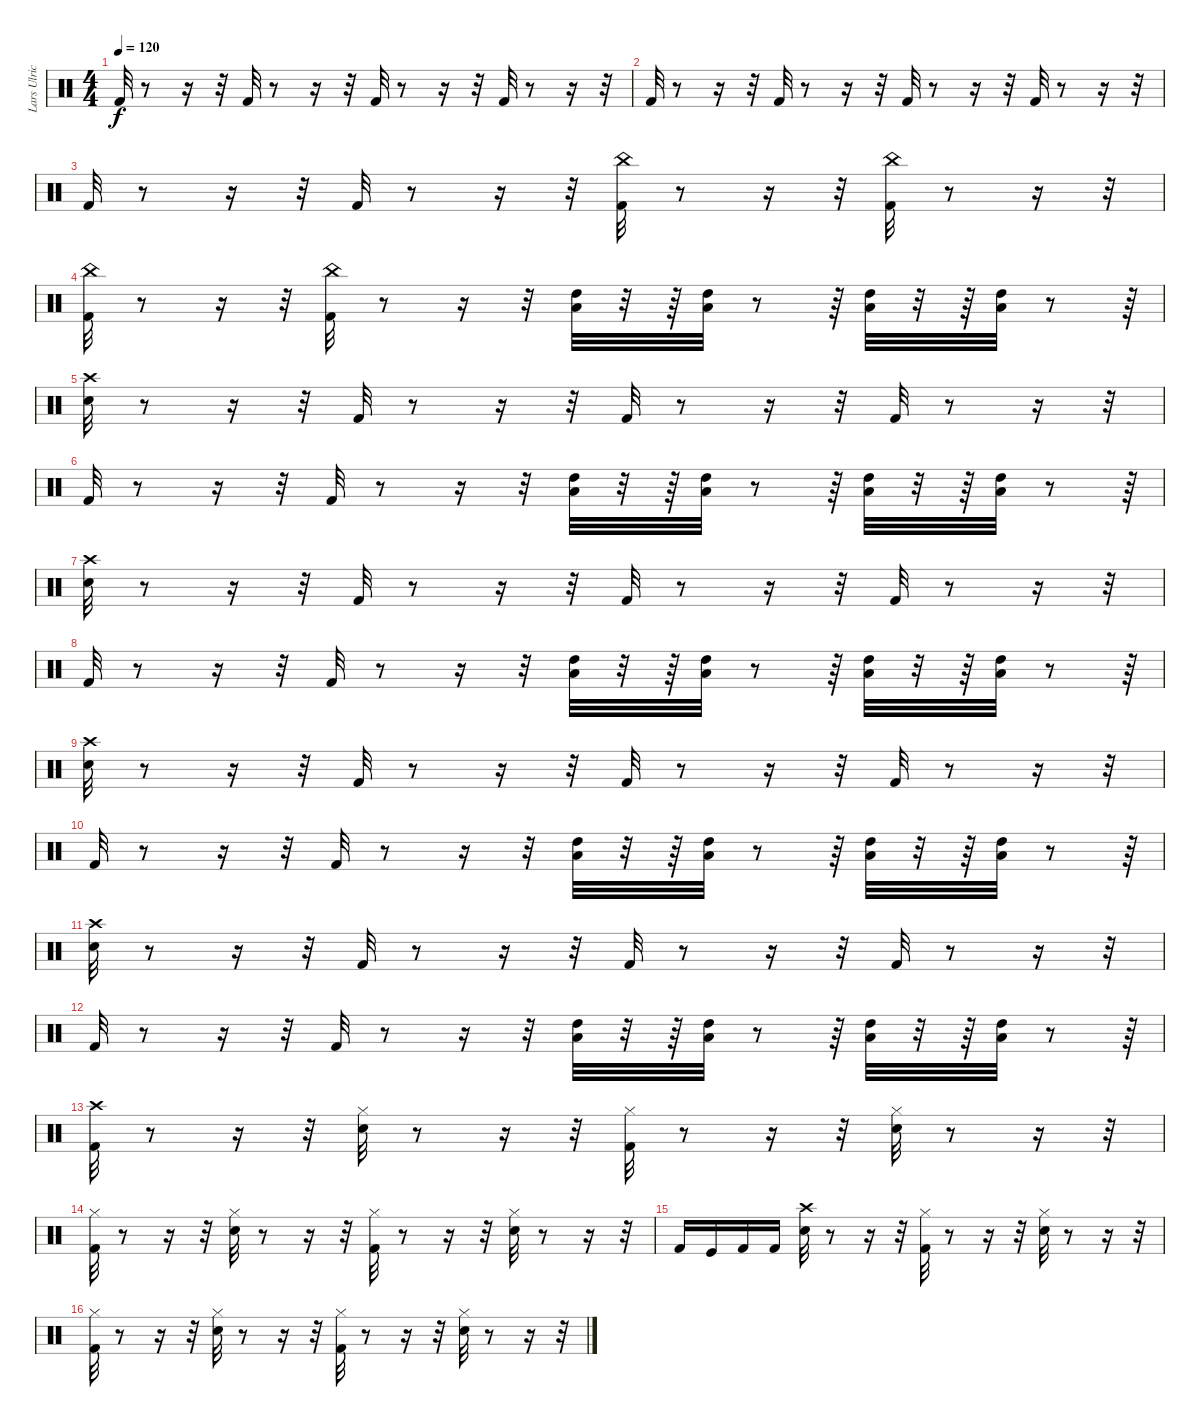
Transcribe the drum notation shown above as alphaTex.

\track ("Lars Ulrich" "Lars Ulric") {instrument percussion}
\staff {score}
\articulation defaults
\ts (4 4)
\tempo 120
\clef neutral
\ks c "Kick (hit) 2".32{dy f}
r.8 r.16 r.32 "Kick (hit) 2".32 r.8 r.16 r.32 "Kick (hit) 2".32 r.8 r.16 r.32 "Kick (hit) 2".32 r.8 r.16 r.32 |
"Kick (hit) 2".32 r.8 r.16 r.32 "Kick (hit) 2".32 r.8 r.16 r.32 "Kick (hit) 2".32 r.8 r.16 r.32 "Kick (hit) 2".32 r.8 r.16 r.32 |
"Kick (hit) 2".32 r.8 r.16 r.32 "Kick (hit) 2".32 r.8 r.16 r.32 ("Kick (hit) 2" "China (hit)").32 r.8 r.16 r.32 ("Kick (hit) 2" "China (hit)").32 r.8 r.16 r.32 |
("Kick (hit) 2" "China (hit)").32 r.8 r.16 r.32 ("Kick (hit) 2" "China (hit)").32 r.8 r.16 r.32 ("Low Tom (hit)" "High Tom (hit)").32 r.32 r.64 ("Low Tom (hit)" "High Tom (hit)").32 r.8 r.64 ("Low Tom (hit)" "High Tom (hit)").32 r.32 r.64 ("High Tom (hit)" "Low Tom (hit)").32 r.8 r.64 |
("Snare (hit) 2" "Crash high (hit)").32 r.8 r.16 r.32 "Kick (hit) 2".32 r.8 r.16 r.32 "Kick (hit) 2".32 r.8 r.16 r.32 "Kick (hit) 2".32 r.8 r.16 r.32 |
"Kick (hit) 2".32 r.8 r.16 r.32 "Kick (hit) 2".32 r.8 r.16 r.32 ("High Tom (hit)" "Low Tom (hit)").32 r.32 r.64 ("High Tom (hit)" "Low Tom (hit)").32 r.8 r.64 ("Low Tom (hit)" "High Tom (hit)").32 r.32 r.64 ("Low Tom (hit)" "High Tom (hit)").32 r.8 r.64 |
("Snare (hit) 2" "Crash high (hit)").32 r.8 r.16 r.32 "Kick (hit) 2".32 r.8 r.16 r.32 "Kick (hit) 2".32 r.8 r.16 r.32 "Kick (hit) 2".32 r.8 r.16 r.32 |
"Kick (hit) 2".32 r.8 r.16 r.32 "Kick (hit) 2".32 r.8 r.16 r.32 ("High Tom (hit)" "Low Tom (hit)").32 r.32 r.64 ("High Tom (hit)" "Low Tom (hit)").32 r.8 r.64 ("Low Tom (hit)" "High Tom (hit)").32 r.32 r.64 ("Low Tom (hit)" "High Tom (hit)").32 r.8 r.64 |
("Snare (hit) 2" "Crash high (hit)").32 r.8 r.16 r.32 "Kick (hit) 2".32 r.8 r.16 r.32 "Kick (hit) 2".32 r.8 r.16 r.32 "Kick (hit) 2".32 r.8 r.16 r.32 |
"Kick (hit) 2".32 r.8 r.16 r.32 "Kick (hit) 2".32 r.8 r.16 r.32 ("High Tom (hit)" "Low Tom (hit)").32 r.32 r.64 ("High Tom (hit)" "Low Tom (hit)").32 r.8 r.64 ("Low Tom (hit)" "High Tom (hit)").32 r.32 r.64 ("Low Tom (hit)" "High Tom (hit)").32 r.8 r.64 |
("Snare (hit) 2" "Crash high (hit)").32 r.8 r.16 r.32 "Kick (hit) 2".32 r.8 r.16 r.32 "Kick (hit) 2".32 r.8 r.16 r.32 "Kick (hit) 2".32 r.8 r.16 r.32 |
"Kick (hit) 2".32 r.8 r.16 r.32 "Kick (hit) 2".32 r.8 r.16 r.32 ("High Tom (hit)" "Low Tom (hit)").32 r.32 r.64 ("High Tom (hit)" "Low Tom (hit)").32 r.8 r.64 ("Low Tom (hit)" "High Tom (hit)").32 r.32 r.64 ("Low Tom (hit)" "High Tom (hit)").32 r.8 r.64 |
("Kick (hit) 2" "Crash high (hit)").32 r.8 r.16 r.32 ("Hi-Hat (closed)" "Snare (hit) 2").32 r.8 r.16 r.32 ("Hi-Hat (closed)" "Kick (hit) 2").32 r.8 r.16 r.32 ("Snare (hit) 2" "Hi-Hat (closed)").32 r.8 r.16 r.32 |
("Kick (hit) 2" "Hi-Hat (closed)").32 r.8 r.16 r.32 ("Snare (hit) 2" "Hi-Hat (closed)").32 r.8 r.16 r.32 ("Kick (hit) 2" "Hi-Hat (closed)").32 r.8 r.16 r.32 ("Snare (hit) 2" "Hi-Hat (closed)").32 r.8 r.16 r.32 |
"Kick (hit) 2".16 "Kick (hit)".16 "Kick (hit) 2".16 "Kick (hit) 2".16 ("Snare (hit) 2" "Crash high (hit)").32 r.8 r.16 r.32 ("Kick (hit) 2" "Hi-Hat (closed)").32 r.8 r.16 r.32 ("Snare (hit) 2" "Hi-Hat (closed)").32 r.8 r.16 r.32 |
("Kick (hit) 2" "Hi-Hat (closed)").32 r.8 r.16 r.32 ("Snare (hit) 2" "Hi-Hat (closed)").32 r.8 r.16 r.32 ("Kick (hit) 2" "Hi-Hat (closed)").32 r.8 r.16 r.32 ("Snare (hit) 2" "Hi-Hat (closed)").32 r.8 r.16 r.32
